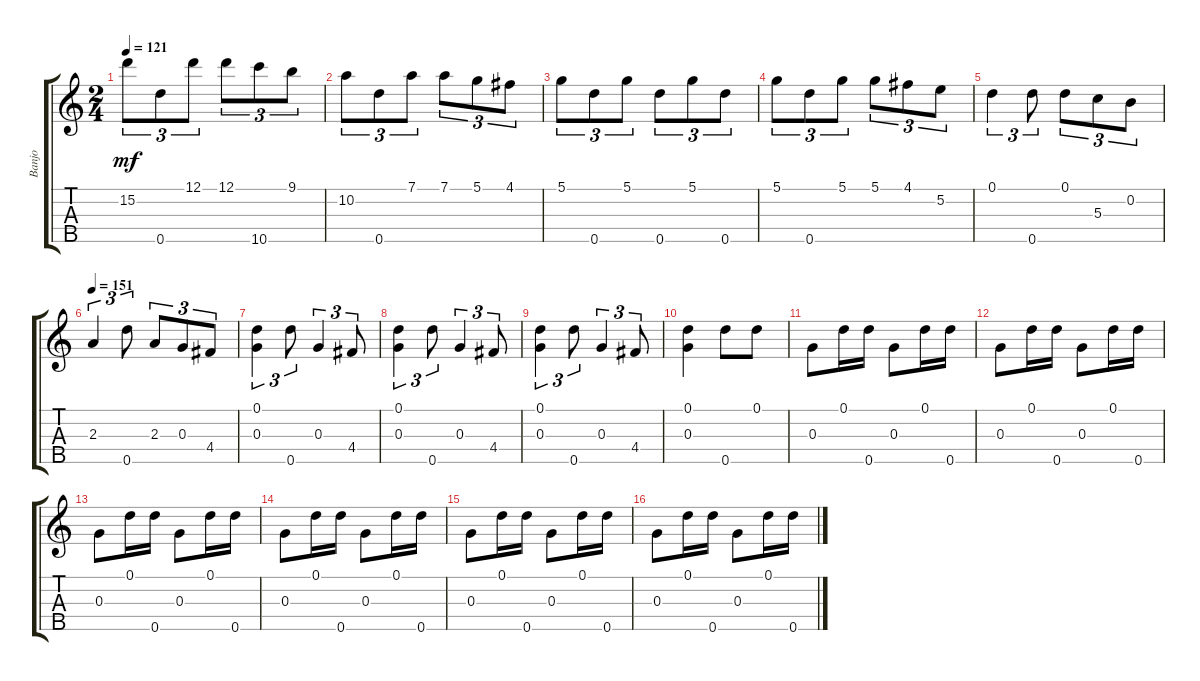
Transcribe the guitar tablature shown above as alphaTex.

\track ("Banjo" "Banjo") {instrument banjo}
\staff {score tabs}
\tuning (D4 B3 G3 D3 D4) {hide}
\displaytranspose 12
\ts (2 4)
\tempo 121
\clef g2
\ks c
15.2.8{tu (3 2) dy mf} 0.5.8{tu (3 2)} 12.1.8{tu (3 2)} 12.1.8{tu (3 2)} 10.5.8{tu (3 2)} 9.1.8{tu (3 2)} |
10.2.8{tu (3 2)} 0.5.8{tu (3 2)} 7.1.8{tu (3 2)} 7.1.8{tu (3 2)} 5.1.8{tu (3 2)} 4.1.8{tu (3 2)} |
5.1.8{tu (3 2)} 0.5.8{tu (3 2)} 5.1.8{tu (3 2)} 0.5.8{tu (3 2)} 5.1.8{tu (3 2)} 0.5.8{tu (3 2)} |
5.1.8{tu (3 2)} 0.5.8{tu (3 2)} 5.1.8{tu (3 2)} 5.1.8{tu (3 2)} 4.1.8{tu (3 2)} 5.2.8{tu (3 2)} |
0.1.4{tu (3 2)} 0.5.8{tu (3 2)} 0.1.8{tu (3 2)} 5.3.8{tu (3 2)} 0.2.8{tu (3 2)} |
\tempo 151
2.3.4{tu (3 2)} 0.5.8{tu (3 2)} 2.3.8{tu (3 2)} 0.3.8{tu (3 2)} 4.4.8{tu (3 2)} |
(0.1 0.3).4{tu (3 2)} 0.5.8{tu (3 2)} 0.3.4{tu (3 2)} 4.4.8{tu (3 2)} |
(0.1 0.3).4{tu (3 2)} 0.5.8{tu (3 2)} 0.3.4{tu (3 2)} 4.4.8{tu (3 2)} |
(0.1 0.3).4{tu (3 2)} 0.5.8{tu (3 2)} 0.3.4{tu (3 2)} 4.4.8{tu (3 2)} |
(0.1 0.3).4 0.5.8 0.1.8 |
0.3.8 0.1.16 0.5.16 0.3.8 0.1.16 0.5.16 |
0.3.8 0.1.16 0.5.16 0.3.8 0.1.16 0.5.16 |
0.3.8 0.1.16 0.5.16 0.3.8 0.1.16 0.5.16 |
0.3.8 0.1.16 0.5.16 0.3.8 0.1.16 0.5.16 |
0.3.8 0.1.16 0.5.16 0.3.8 0.1.16 0.5.16 |
0.3.8 0.1.16 0.5.16 0.3.8 0.1.16 0.5.16
